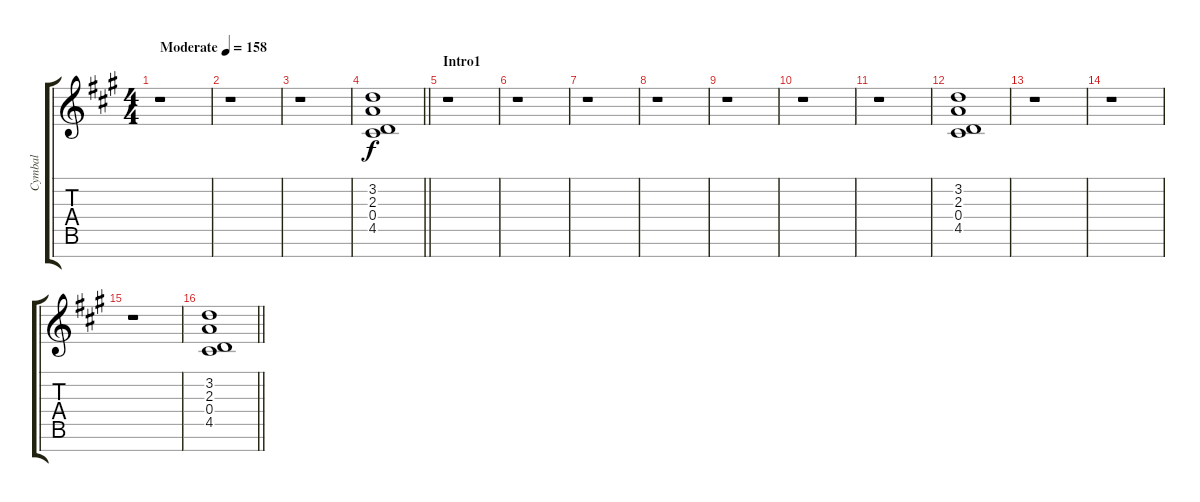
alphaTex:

\track ("Cymbal" "Cymbal") {instrument reversecymbal}
\staff {score tabs}
\tuning (E5 B4 G4 D4 A3 E3 B2) {hide}
\ts (4 4)
\tempo (158 "Moderate")
\clef g2
\ks a
r.1{dy f instrument reversecymbal} |
r.1 |
r.1 |
\barLineRight lightlight
(3.2 2.3 0.4 4.5).1 |
\section ("" "Intro1")
r.1 |
r.1 |
r.1 |
r.1 |
r.1 |
r.1 |
r.1 |
(3.2 2.3 0.4 4.5).1 |
r.1 |
r.1 |
r.1 |
\barLineRight lightlight
(3.2 2.3 0.4 4.5).1
